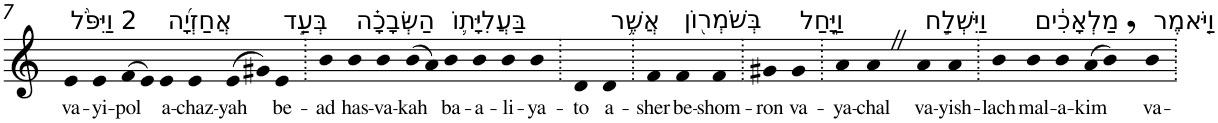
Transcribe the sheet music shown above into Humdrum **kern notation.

**kern	**text
*part1	*part1
*staff1	*staff1
*I"Piano	*
*I'Pno	*
!!LO:PB:g=z
*clefG2	*
*k[]	*
=7	=7
!LO:TX:a:t=2 וַיִּפֹּ֨ל	!
!	!LO:LY:b
4e	va-
!	!LO:LY:b
4e	-yi-
!	!LO:LY:b
(>8f	-pol
8e)	.
!LO:TX:a:t=אֲחַזְיָ֜ה	!
!	!LO:LY:b
4e	a-
!	!LO:LY:b
4e	-chaz-
!	!LO:LY:b
(>8e	-yah
8g#X)	.
!LO:TX:a:t=בְּעַ֣ד	!
!	!LO:LY:b
4e	be-
=8.	=8.
!	!LO:LY:b
4b	-ad
!LO:TX:a:t=הַשְּׂבָכָ֗ה	!
!	!LO:LY:b
4b	has-
!	!LO:LY:b
4b	-va-
!	!LO:LY:b
(>8b	-kah
8a)	.
!LO:TX:a:t=בַּעֲלִיָּת֛וֹ	!
!	!LO:LY:b
4b	ba-
!	!LO:LY:b
4b	-a-
!	!LO:LY:b
4b	-li-
!	!LO:LY:b
4b	-ya-
=9.	=9.
!	!LO:LY:b
4d	-to
!LO:TX:a:t=אֲשֶׁ֥ר	!
!	!LO:LY:b
4d	a-
=10.	=10.
!	!LO:LY:b
4f	-sher
!LO:TX:a:t=בְּשֹׁמְר֖וֹן	!
!	!LO:LY:b
4f	be-
!	!LO:LY:b
4f	-shom-
=11.	=11.
!	!LO:LY:b
4g#X	-ron
!LO:TX:a:t=וַיָּ֑חַל	!
!	!LO:LY:b
4g#	va-
=12.	=12.
!	!LO:LY:b
4a	-ya-
!	!LO:LY:b
4aZ	-chal
!LO:TX:a:t=וַיִּשְׁלַ֣ח	!
!	!LO:LY:b
4a	va-
!	!LO:LY:b
4a	-yish-
=13.	=13.
!	!LO:LY:b
4b	-lach
!LO:TX:a:t=מַלְאָכִ֔ים	!
!	!LO:LY:b
4b	mal-
!	!LO:LY:b
4b	-a-
!	!LO:LY:b
(>8a	-kim
8b,)	.
!LO:TX:a:t=וַיֹּ֤אמֶר	!
!	!LO:LY:b
4b	va-
=.	=.
*-	*-
